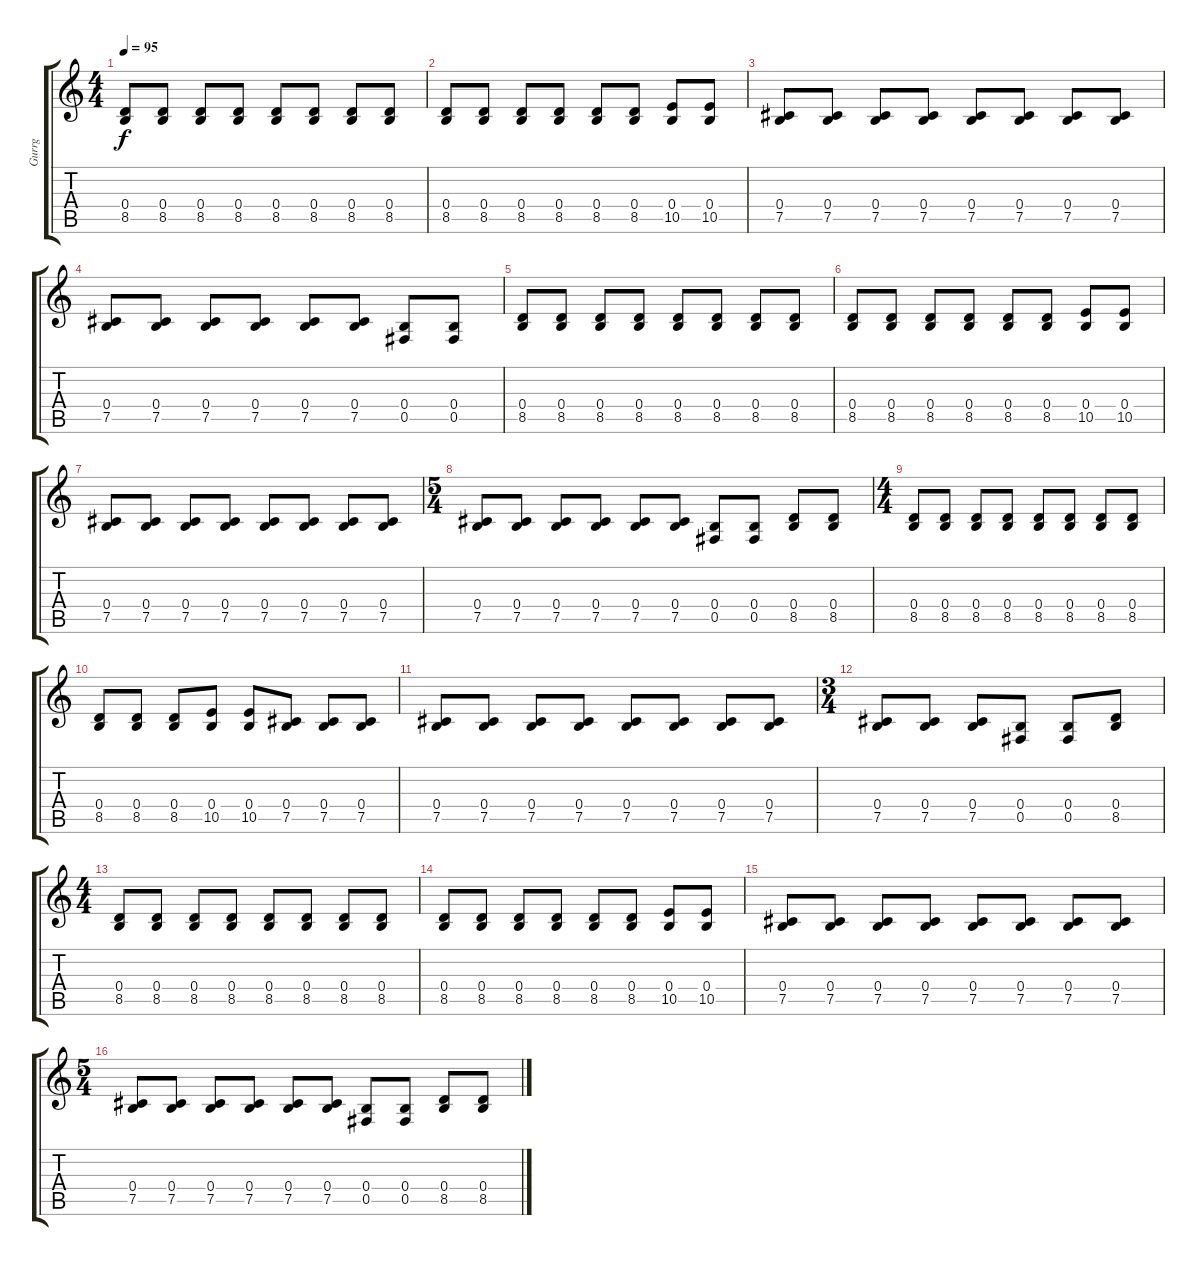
\track ("Gurrg" "Gurrg") {instrument electricguitarclean}
\staff {score tabs}
\tuning (Db4 Ab3 E3 B2 Gb2 B1) {hide}
\ts (4 4)
\tempo 95
\clef g2
\ks c
(0.4 8.5).8{dy f instrument electricguitarclean} (0.4 8.5).8 (0.4 8.5).8 (0.4 8.5).8 (0.4 8.5).8 (0.4 8.5).8 (0.4 8.5).8 (0.4 8.5).8 |
(0.4 8.5).8 (0.4 8.5).8 (0.4 8.5).8 (0.4 8.5).8 (0.4 8.5).8 (0.4 8.5).8 (0.4 10.5).8 (0.4 10.5).8 |
(0.4 7.5).8 (0.4 7.5).8 (0.4 7.5).8 (0.4 7.5).8 (0.4 7.5).8 (0.4 7.5).8 (0.4 7.5).8 (0.4 7.5).8 |
(0.4 7.5).8 (0.4 7.5).8 (0.4 7.5).8 (0.4 7.5).8 (0.4 7.5).8 (0.4 7.5).8 (0.4 0.5).8 (0.4 0.5).8 |
(0.4 8.5).8 (0.4 8.5).8 (0.4 8.5).8 (0.4 8.5).8 (0.4 8.5).8 (0.4 8.5).8 (0.4 8.5).8 (0.4 8.5).8 |
(0.4 8.5).8 (0.4 8.5).8 (0.4 8.5).8 (0.4 8.5).8 (0.4 8.5).8 (0.4 8.5).8 (0.4 10.5).8 (0.4 10.5).8 |
(0.4 7.5).8 (0.4 7.5).8 (0.4 7.5).8 (0.4 7.5).8 (0.4 7.5).8 (0.4 7.5).8 (0.4 7.5).8 (0.4 7.5).8 |
\ts (5 4)
(0.4 7.5).8 (0.4 7.5).8 (0.4 7.5).8 (0.4 7.5).8 (0.4 7.5).8 (0.4 7.5).8 (0.4 0.5).8 (0.4 0.5).8 (0.4 8.5).8 (0.4 8.5).8 |
\ts (4 4)
(0.4 8.5).8 (0.4 8.5).8 (0.4 8.5).8 (0.4 8.5).8 (0.4 8.5).8 (0.4 8.5).8 (0.4 8.5).8 (0.4 8.5).8 |
(0.4 8.5).8 (0.4 8.5).8 (0.4 8.5).8 (0.4 10.5).8 (0.4 10.5).8 (0.4 7.5).8 (0.4 7.5).8 (0.4 7.5).8 |
(0.4 7.5).8 (0.4 7.5).8 (0.4 7.5).8 (0.4 7.5).8 (0.4 7.5).8 (0.4 7.5).8 (0.4 7.5).8 (0.4 7.5).8 |
\ts (3 4)
(0.4 7.5).8 (0.4 7.5).8 (0.4 7.5).8 (0.4 0.5).8 (0.4 0.5).8 (0.4 8.5).8 |
\ts (4 4)
(0.4 8.5).8 (0.4 8.5).8 (0.4 8.5).8 (0.4 8.5).8 (0.4 8.5).8 (0.4 8.5).8 (0.4 8.5).8 (0.4 8.5).8 |
(0.4 8.5).8 (0.4 8.5).8 (0.4 8.5).8 (0.4 8.5).8 (0.4 8.5).8 (0.4 8.5).8 (0.4 10.5).8 (0.4 10.5).8 |
(0.4 7.5).8 (0.4 7.5).8 (0.4 7.5).8 (0.4 7.5).8 (0.4 7.5).8 (0.4 7.5).8 (0.4 7.5).8 (0.4 7.5).8 |
\ts (5 4)
(0.4 7.5).8 (0.4 7.5).8 (0.4 7.5).8 (0.4 7.5).8 (0.4 7.5).8 (0.4 7.5).8 (0.4 0.5).8 (0.4 0.5).8 (0.4 8.5).8 (0.4 8.5).8
